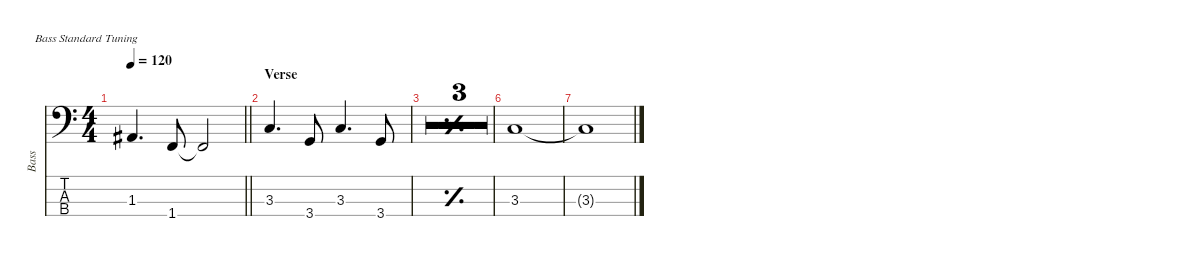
\defaultSystemsLayout 4
\hideDynamics
\bracketExtendMode nobrackets
\otherSystemsTrackNameOrientation horizontal
\track ("Bass" "Bass") {multiBarRest instrument electricbassfinger}
\staff {score tabs}
\tuning (G2 D2 A1 E1)
\ts (4 4)
\tempo 120
\clef f4
\barLineRight lightlight
\ks c
1.3{acc #}.4{d dy mf beam Up} 1.4.8{beam Up} 1.4{t}.2{beam Up} |
\section ("" "Verse")
3.3.4{d beam Up} 3.4.8{beam Up} 3.3.4{d beam Up} 3.4.8{beam Up} |
\simile simple
|
|
\barLineRight lightlight
|
\simile none
3.3.1{beam Up} |
3.3{t}.1{beam Up}
